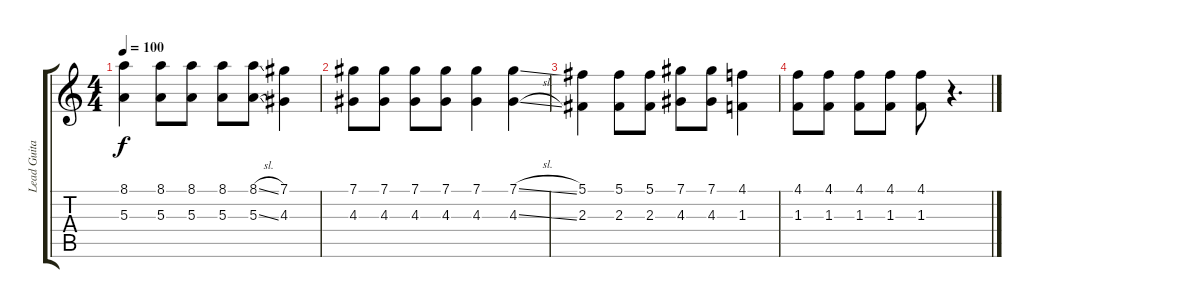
\track ("Lead Guitar" "Lead Guita") {instrument distortionguitar}
\staff {score tabs}
\tuning (Db4 Ab3 E3 B2 Gb2 B1) {hide}
\ts (4 4)
\tempo 100
\clef g2
\ks c
(8.1 5.3).4{dy f} (8.1 5.3).8 (8.1 5.3).8 (8.1 5.3).8 (8.1{sl} 5.3{sl}).8 (7.1 4.3).4 |
(7.1 4.3).8 (7.1 4.3).8 (7.1 4.3).8 (7.1 4.3).8 (7.1 4.3).4 (7.1{sl} 4.3{sl}).4 |
(5.1 2.3).4 (5.1 2.3).8 (5.1 2.3).8 (7.1 4.3).8 (7.1 4.3).8 (4.1 1.3).4 |
(4.1 1.3).8 (4.1 1.3).8 (4.1 1.3).8 (4.1 1.3).8 (4.1 1.3).8 r.4{d}
